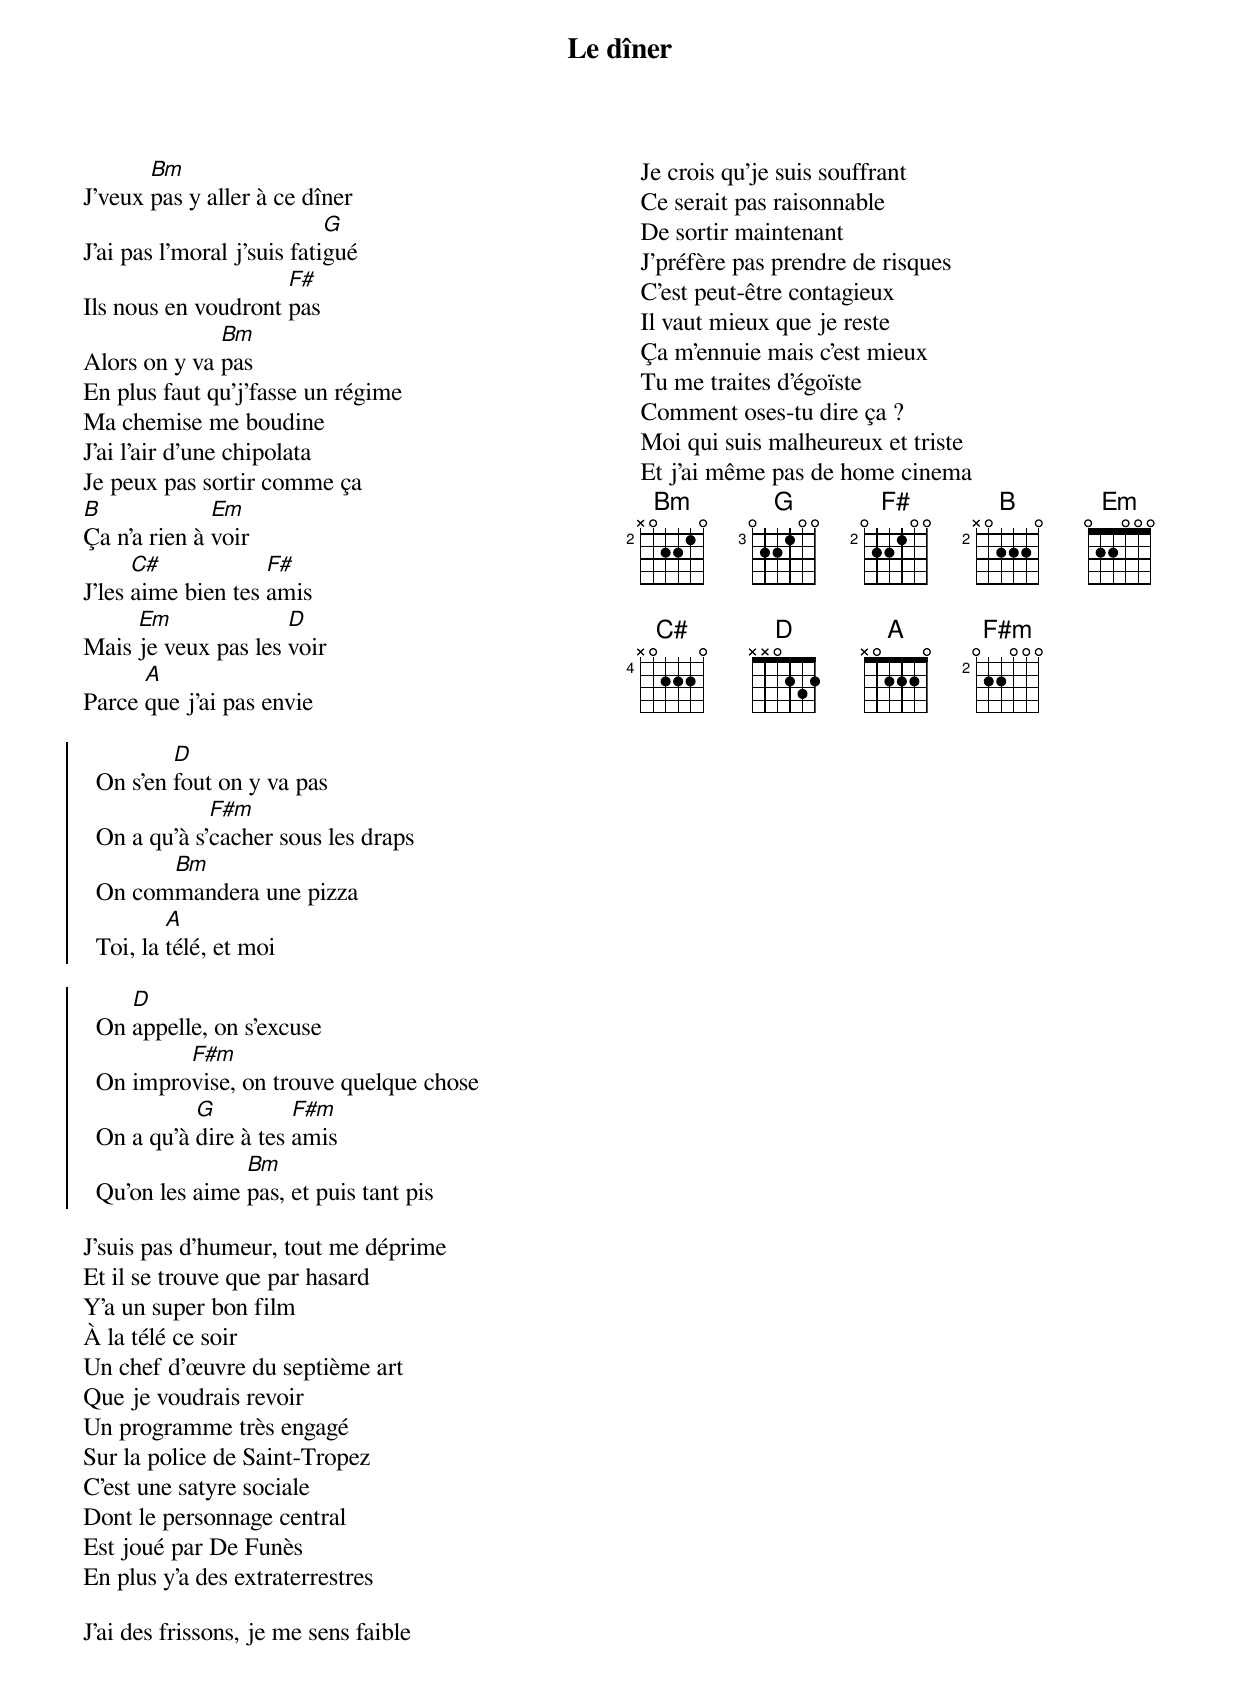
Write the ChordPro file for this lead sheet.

{title: Le dîner}
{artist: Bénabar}
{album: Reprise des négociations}
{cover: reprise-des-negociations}
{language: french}
{columns: 2}
{define: Bm base-fret 2 frets X 0 2 2 1 0}
{define: G base-fret 3 frets 0 2 2 1 0 0}
{define: F# base-fret 2 frets 0 2 2 1 0 0}
{define: B base-fret 2 frets X 0 2 2 2 0}
{define: Em frets 0 2 2 0 0 0}
{define: C# base-fret 4 frets X 0 2 2 2 0}
{define: D frets X X 0 2 3 2}
{define: F#m base-fret 2 frets 0 2 2 0 0 0}

J'veux [Bm]pas y aller à ce dîner
J'ai pas l'moral j'suis fati[G]gué
Ils nous en voudront [F#]pas
Alors on y va [Bm]pas
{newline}
En plus faut qu'j'fasse un régime
Ma chemise me boudine
J'ai l'air d'une chipolata
Je peux pas sortir comme ça
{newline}
[B]Ça n'a rien à [Em]voir
J'les [C#]aime bien tes [F#]amis
Mais [Em]je veux pas les [D]voir
Parce [A]que j'ai pas envie

{start_of_chorus}
  On s'en [D]fout on y va pas
  On a qu'à s'[F#m]cacher sous les draps
  On com[Bm]mandera une pizza
  Toi, la [A]télé, et moi
{end_of_chorus}

{start_of_chorus}
  On [D]appelle, on s'excuse
  On impro[F#m]vise, on trouve quelque chose
  On a qu'à [G]dire à tes [F#m]amis
  Qu'on les aime [Bm]pas, et puis tant pis
{end_of_chorus}

J'suis pas d'humeur, tout me déprime
Et il se trouve que par hasard
Y'a un super bon film
À la télé ce soir
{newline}
Un chef d'œuvre du septième art
Que je voudrais revoir
Un programme très engagé
Sur la police de Saint-Tropez
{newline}
C'est une satyre sociale
Dont le personnage central
Est joué par De Funès
En plus y'a des extraterrestres

J'ai des frissons, je me sens faible
Je crois qu'je suis souffrant
Ce serait pas raisonnable
De sortir maintenant
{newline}
J'préfère pas prendre de risques
C'est peut-être contagieux
Il vaut mieux que je reste
Ça m'ennuie mais c'est mieux
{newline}
Tu me traites d'égoïste
Comment oses-tu dire ça ?
Moi qui suis malheureux et triste
Et j'ai même pas de home cinema
